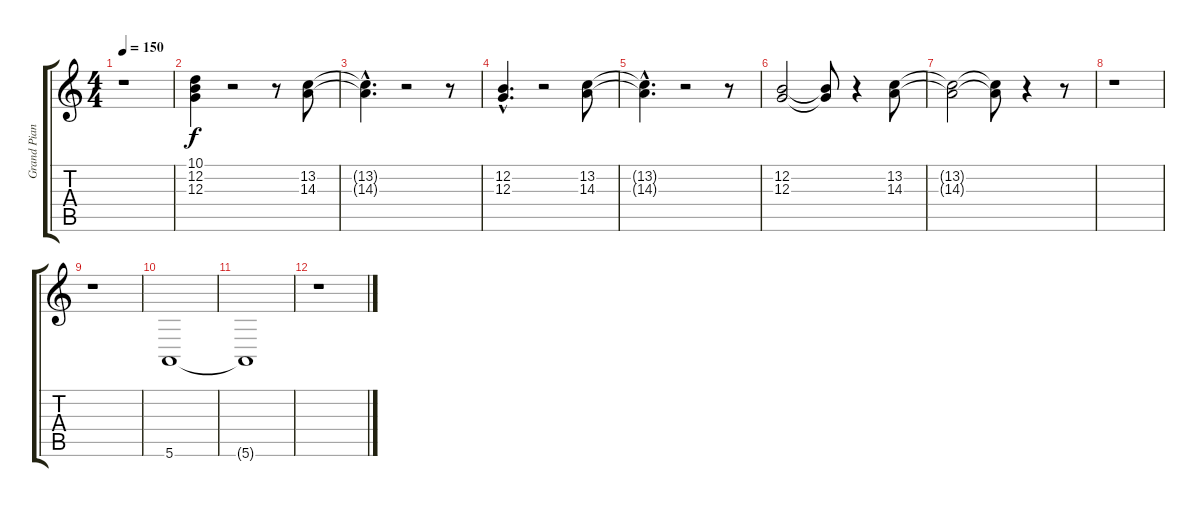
\track ("Grand Piano" "Grand Pian") {instrument acousticgrandpiano}
\staff {score tabs}
\tuning (E4 B3 G3 D3 A2 E2) {hide}
\ts (4 4)
\tempo 150
\clef g2
\ks c
r.1{dy f} |
(10.1 12.2 12.3).4 r.2 r.8 (13.2 14.3).8 |
(13.2{hac t} 14.3{hac t}).4{d} r.2 r.8 |
(12.2{hac} 12.3{hac}).4{d} r.2 (13.2 14.3).8 |
(13.2{hac t} 14.3{hac t}).4{d} r.2 r.8 |
(12.2 12.3).2 (12.2{t} 12.3{t}).8 r.4 (13.2 14.3).8 |
(13.2{t} 14.3{t}).2 (13.2{t} 14.3{t}).8 r.4 r.8 |
r.1 |
r.1 |
5.6.1 |
5.6{t}.1 |
r.1
